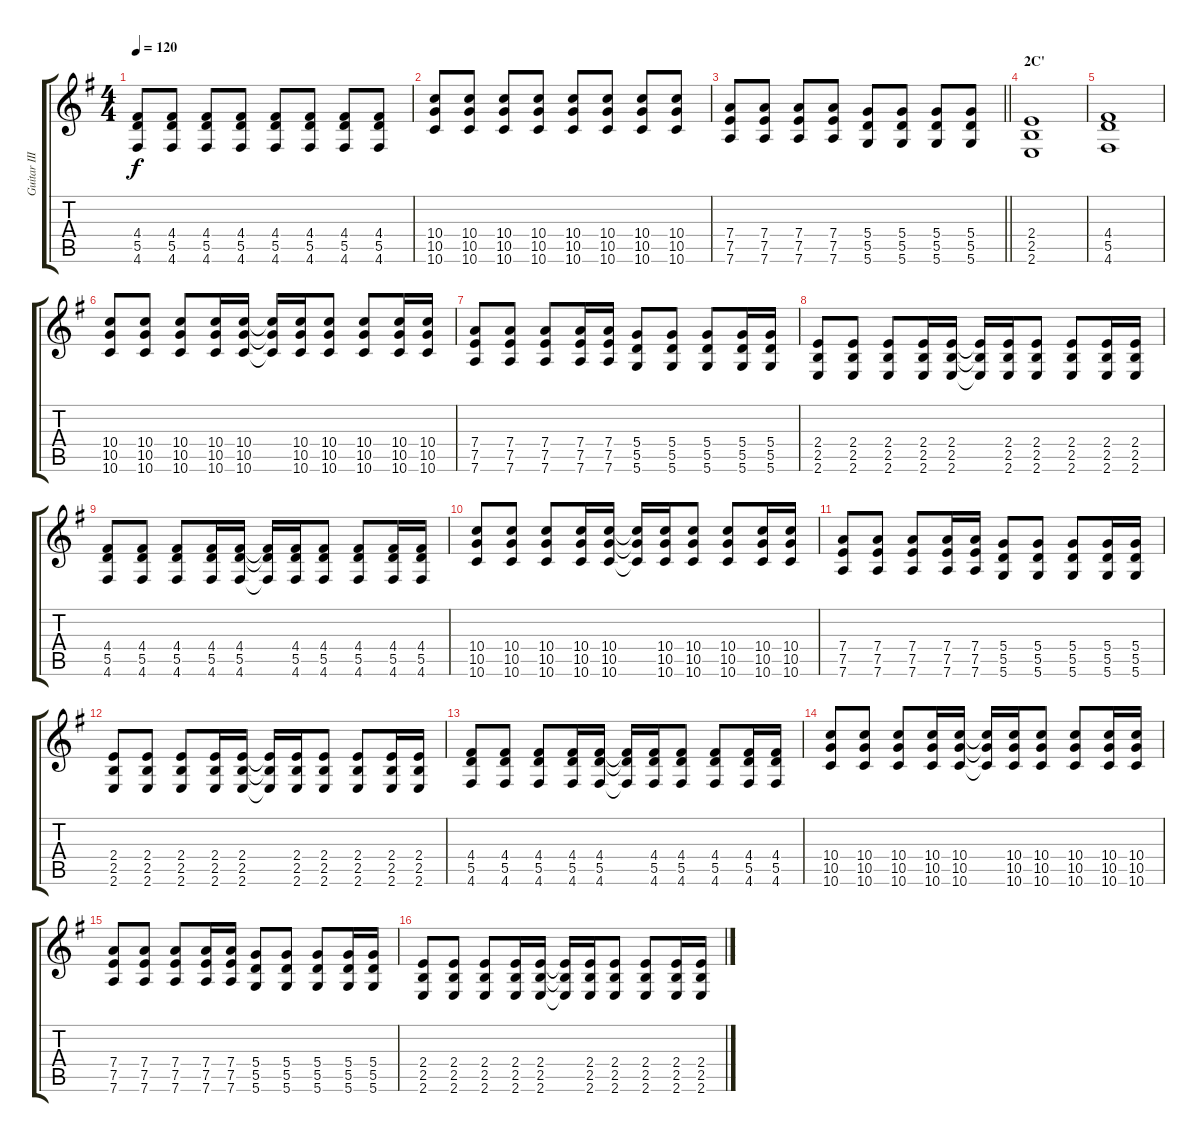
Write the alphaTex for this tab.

\track ("Guitar III" "Guitar III") {instrument distortionguitar}
\staff {score tabs}
\tuning (E4 B3 G3 D3 A2 D2) {hide}
\ts (4 4)
\tempo 120
\clef g2
\ks eminor
(4.4 5.5 4.6).8{dy f} (4.4 5.5 4.6).8 (4.4 5.5 4.6).8 (4.4 5.5 4.6).8 (4.4 5.5 4.6).8 (4.4 5.5 4.6).8 (4.4 5.5 4.6).8 (4.4 5.5 4.6).8 |
(10.4 10.5 10.6).8 (10.4 10.5 10.6).8 (10.4 10.5 10.6).8 (10.4 10.5 10.6).8 (10.4 10.5 10.6).8 (10.4 10.5 10.6).8 (10.4 10.5 10.6).8 (10.4 10.5 10.6).8 |
\barLineRight lightlight
(7.4 7.5 7.6).8 (7.4 7.5 7.6).8 (7.4 7.5 7.6).8 (7.4 7.5 7.6).8 (5.4 5.5 5.6).8 (5.4 5.5 5.6).8 (5.4 5.5 5.6).8 (5.4 5.5 5.6).8 |
\section ("" "2C'")
(2.4 2.5 2.6).1 |
(4.4 5.5 4.6).1 |
(10.4 10.5 10.6).8 (10.4 10.5 10.6).8 (10.4 10.5 10.6).8 (10.4 10.5 10.6).16 (10.4 10.5 10.6).16 (10.4{t} 10.5{t} 10.6{t}).16 (10.4 10.5 10.6).16 (10.4 10.5 10.6).8 (10.4 10.5 10.6).8 (10.4 10.5 10.6).16 (10.4 10.5 10.6).16 |
(7.4 7.5 7.6).8 (7.4 7.5 7.6).8 (7.4 7.5 7.6).8 (7.4 7.5 7.6).16 (7.4 7.5 7.6).16 (5.4 5.5 5.6).8 (5.4 5.5 5.6).8 (5.4 5.5 5.6).8 (5.4 5.5 5.6).16 (5.4 5.5 5.6).16 |
(2.4 2.5 2.6).8 (2.4 2.5 2.6).8 (2.4 2.5 2.6).8 (2.4 2.5 2.6).16 (2.4 2.5 2.6).16 (2.4{t} 2.5{t} 2.6{t}).16 (2.4 2.5 2.6).16 (2.4 2.5 2.6).8 (2.4 2.5 2.6).8 (2.4 2.5 2.6).16 (2.4 2.5 2.6).16 |
(4.4 5.5 4.6).8 (4.4 5.5 4.6).8 (4.4 5.5 4.6).8 (4.4 5.5 4.6).16 (4.4 5.5 4.6).16 (4.4{t} 5.5{t} 4.6{t}).16 (4.4 5.5 4.6).16 (4.4 5.5 4.6).8 (4.4 5.5 4.6).8 (4.4 5.5 4.6).16 (4.4 5.5 4.6).16 |
(10.4 10.5 10.6).8 (10.4 10.5 10.6).8 (10.4 10.5 10.6).8 (10.4 10.5 10.6).16 (10.4 10.5 10.6).16 (10.4{t} 10.5{t} 10.6{t}).16 (10.4 10.5 10.6).16 (10.4 10.5 10.6).8 (10.4 10.5 10.6).8 (10.4 10.5 10.6).16 (10.4 10.5 10.6).16 |
(7.4 7.5 7.6).8 (7.4 7.5 7.6).8 (7.4 7.5 7.6).8 (7.4 7.5 7.6).16 (7.4 7.5 7.6).16 (5.4 5.5 5.6).8 (5.4 5.5 5.6).8 (5.4 5.5 5.6).8 (5.4 5.5 5.6).16 (5.4 5.5 5.6).16 |
(2.4 2.5 2.6).8 (2.4 2.5 2.6).8 (2.4 2.5 2.6).8 (2.4 2.5 2.6).16 (2.4 2.5 2.6).16 (2.4{t} 2.5{t} 2.6{t}).16 (2.4 2.5 2.6).16 (2.4 2.5 2.6).8 (2.4 2.5 2.6).8 (2.4 2.5 2.6).16 (2.4 2.5 2.6).16 |
(4.4 5.5 4.6).8 (4.4 5.5 4.6).8 (4.4 5.5 4.6).8 (4.4 5.5 4.6).16 (4.4 5.5 4.6).16 (4.4{t} 5.5{t} 4.6{t}).16 (4.4 5.5 4.6).16 (4.4 5.5 4.6).8 (4.4 5.5 4.6).8 (4.4 5.5 4.6).16 (4.4 5.5 4.6).16 |
(10.4 10.5 10.6).8 (10.4 10.5 10.6).8 (10.4 10.5 10.6).8 (10.4 10.5 10.6).16 (10.4 10.5 10.6).16 (10.4{t} 10.5{t} 10.6{t}).16 (10.4 10.5 10.6).16 (10.4 10.5 10.6).8 (10.4 10.5 10.6).8 (10.4 10.5 10.6).16 (10.4 10.5 10.6).16 |
(7.4 7.5 7.6).8 (7.4 7.5 7.6).8 (7.4 7.5 7.6).8 (7.4 7.5 7.6).16 (7.4 7.5 7.6).16 (5.4 5.5 5.6).8 (5.4 5.5 5.6).8 (5.4 5.5 5.6).8 (5.4 5.5 5.6).16 (5.4 5.5 5.6).16 |
(2.4 2.5 2.6).8 (2.4 2.5 2.6).8 (2.4 2.5 2.6).8 (2.4 2.5 2.6).16 (2.4 2.5 2.6).16 (2.4{t} 2.5{t} 2.6{t}).16 (2.4 2.5 2.6).16 (2.4 2.5 2.6).8 (2.4 2.5 2.6).8 (2.4 2.5 2.6).16 (2.4 2.5 2.6).16
